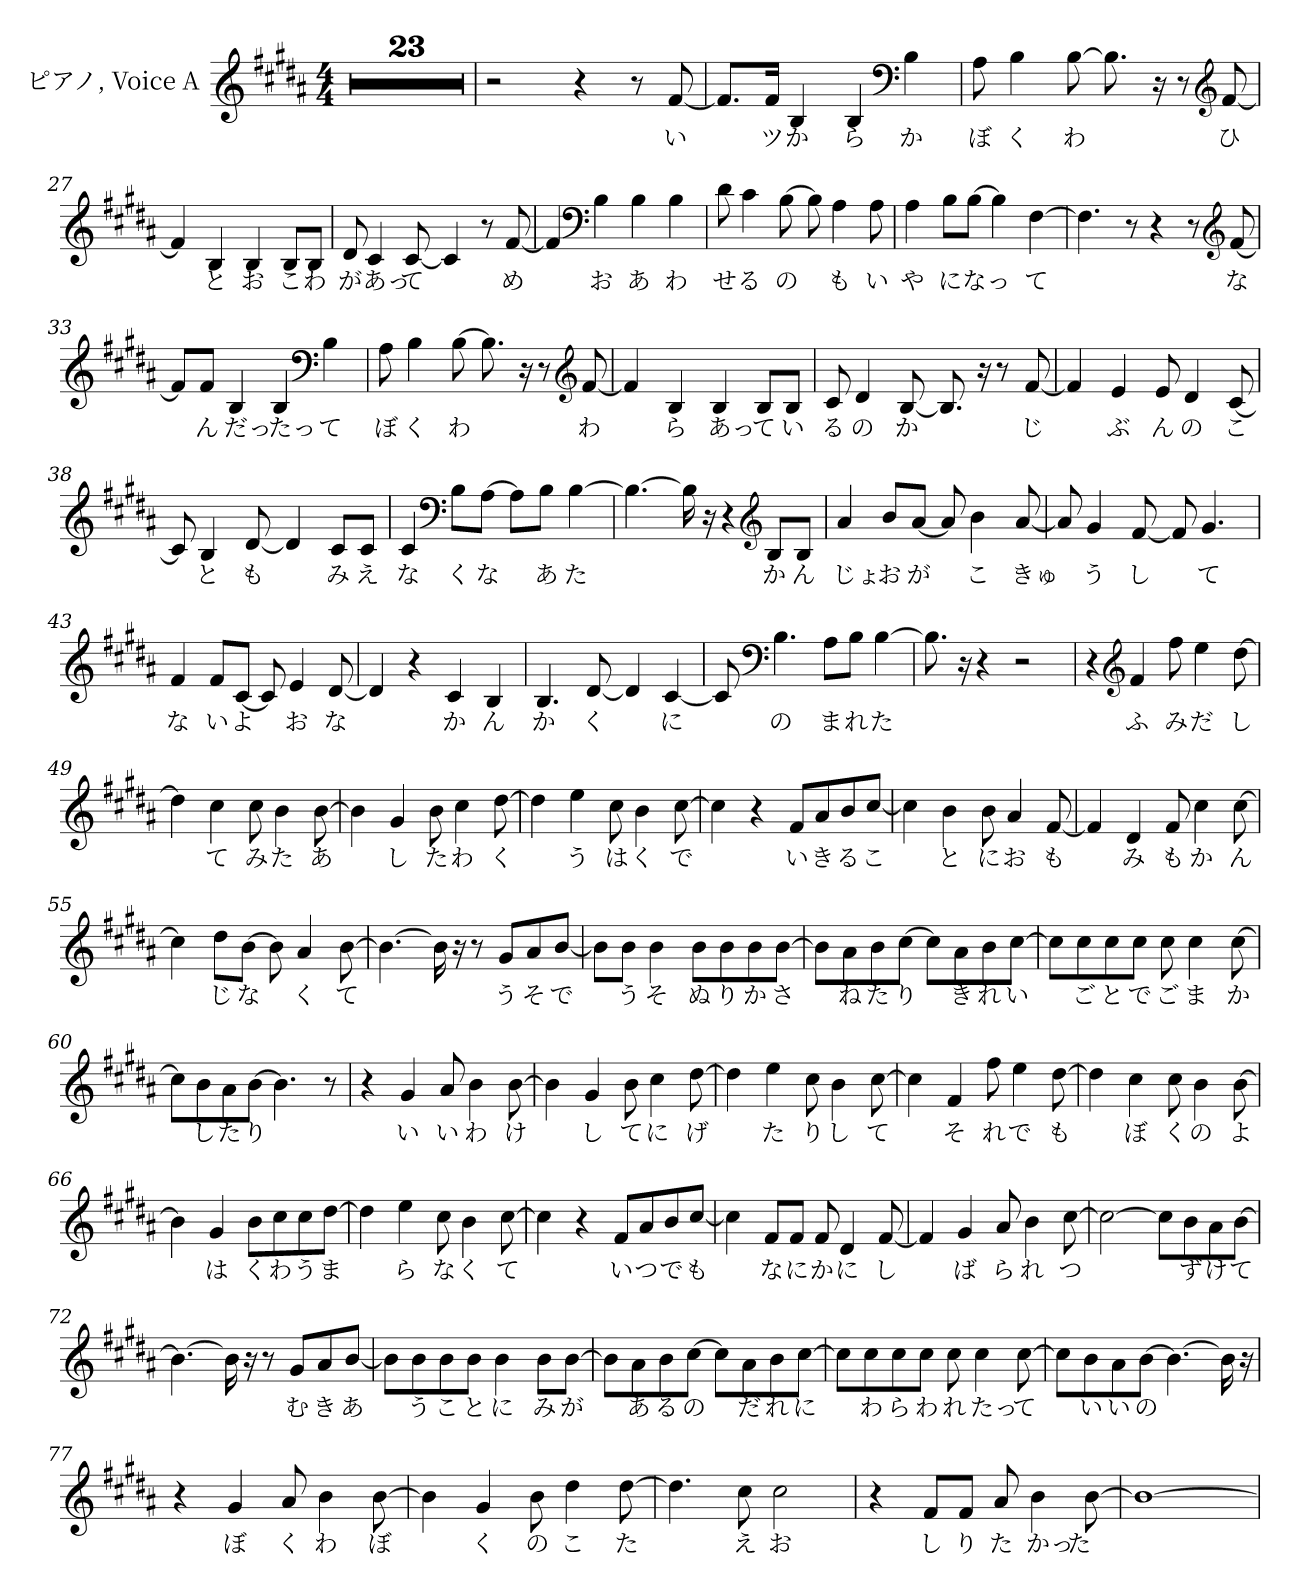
**kern	**text
*part1	*part1
*staff1	*staff1
*I"ピアノ, Voice A	*
*clefG2	*
*k[f#c#g#d#a#]	*
*M4/4	*
*MM190	*
=1	=1
1r	.
=2	=2
1r	.
=3	=3
1r	.
=4	=4
1r	.
=5	=5
1r	.
=6	=6
1r	.
=7	=7
1r	.
=8	=8
1r	.
=9	=9
1r	.
=10	=10
1r	.
=11	=11
1r	.
=12	=12
1r	.
=13	=13
1r	.
=14	=14
1r	.
=15	=15
1r	.
!!LO:LB:g=z
=16	=16
1r	.
=17	=17
1r	.
=18	=18
1r	.
=19	=19
1r	.
=20	=20
1r	.
=21	=21
1r	.
=22	=22
1r	.
=23	=23
1r	.
=24	=24
2r	.
4r	.
8r	.
!	!LO:LY:b
[8f#/	い
=25	=25
8.f#/L]	.
!	!LO:LY:b
16f#/Jk	ツ
!	!LO:LY:b
4B/	か
!	!LO:LY:b
4B/	ら
*clefF4	*
!	!LO:LY:b
4B\	か
!!LO:LB:g=z
=26	=26
!	!LO:LY:b
8A#\	ぼ
!	!LO:LY:b
4B\	く
!	!LO:LY:b
[8B\	わ
8.B\]	.
16r	.
8r	.
*clefG2	*
!	!LO:LY:b
[8f#/	ひ
=27	=27
4f#/]	.
!	!LO:LY:b
4B/	と
!	!LO:LY:b
4B/	お
!	!LO:LY:b
8B/L	こ
!	!LO:LY:b
8B/J	わ
=28	=28
!	!LO:LY:b
8d#/	が
!	!LO:LY:b
4c#/	あっ
!	!LO:LY:b
[8c#/	て
4c#/]	.
8r	.
!	!LO:LY:b
[8f#/	め
=29	=29
4f#/]	.
*clefF4	*
!	!LO:LY:b
4B\	お
!	!LO:LY:b
4B\	あ
!	!LO:LY:b
4B\	わ
=30	=30
!	!LO:LY:b
8d#\	せ
!	!LO:LY:b
4c#\	る
!	!LO:LY:b
[8B\	の
8B\]	.
!	!LO:LY:b
4A#\	も
!	!LO:LY:b
8A#\	い
!!LO:LB:g=z
=31	=31
!	!LO:LY:b
4A#\	や
!	!LO:LY:b
8B\L	に
!	!LO:LY:b
[8B\J	なっ
4B\]	.
!	!LO:LY:b
[4F#\	て
=32	=32
4.F#\]	.
8r	.
4r	.
8r	.
*clefG2	*
!	!LO:LY:b
[8f#/	な
=33	=33
8f#/L]	.
!	!LO:LY:b
8f#/J	ん
!	!LO:LY:b
4B/	だっ
!	!LO:LY:b
4B/	たっ
*clefF4	*
!	!LO:LY:b
4B\	て
=34	=34
!	!LO:LY:b
8A#\	ぼ
!	!LO:LY:b
4B\	く
!	!LO:LY:b
[8B\	わ
8.B\]	.
16r	.
8r	.
*clefG2	*
!	!LO:LY:b
[8f#/	わ
=35	=35
4f#/]	.
!	!LO:LY:b
4B/	ら
!	!LO:LY:b
4B/	あっ
!	!LO:LY:b
8B/L	て
!	!LO:LY:b
8B/J	い
!!LO:LB:g=z
=36	=36
!	!LO:LY:b
8c#/	る
!	!LO:LY:b
4d#/	の
!	!LO:LY:b
[8B/	か
8.B/]	.
16r	.
8r	.
!	!LO:LY:b
[8f#/	じ
=37	=37
4f#/]	.
!	!LO:LY:b
4e/	ぶ
!	!LO:LY:b
8e/	ん
!	!LO:LY:b
4d#/	の
!	!LO:LY:b
[8c#/	こ
=38	=38
8c#/]	.
!	!LO:LY:b
4B/	と
!	!LO:LY:b
[8d#/	も
4d#/]	.
!	!LO:LY:b
8c#/L	み
!	!LO:LY:b
8c#/J	え
=39	=39
!	!LO:LY:b
4c#/	な
*clefF4	*
!	!LO:LY:b
8B\L	く
!	!LO:LY:b
[8A#\J	な
8A#\L]	.
!	!LO:LY:b
8B\J	あ
!	!LO:LY:b
[4B\	た
!!LO:LB:g=z
=40	=40
4.B\_	.
16B\]	.
16r	.
4r	.
*clefG2	*
!	!LO:LY:b
8B/L	か
!	!LO:LY:b
8B/J	ん
=41	=41
!	!LO:LY:b
4a#/	じょ
!	!LO:LY:b
8b/L	お
!	!LO:LY:b
[8a#/J	が
8a#/]	.
!	!LO:LY:b
4b\	こ
!	!LO:LY:b
[8a#/	きゅ
=42	=42
8a#/]	.
!	!LO:LY:b
4g#/	う
!	!LO:LY:b
[8f#/	し
8f#/]	.
!	!LO:LY:b
4.g#/	て
=43	=43
!	!LO:LY:b
4f#/	な
!	!LO:LY:b
8f#/L	い
!	!LO:LY:b
[8c#/J	よ
8c#/]	.
!	!LO:LY:b
4e/	お
!	!LO:LY:b
[8d#/	な
=44	=44
4d#/]	.
4r	.
!	!LO:LY:b
4c#/	か
!	!LO:LY:b
4B/	ん
!!LO:LB:g=z
=45	=45
!	!LO:LY:b
4.B/	か
!	!LO:LY:b
[8d#/	く
4d#/]	.
!	!LO:LY:b
[4c#/	に
=46	=46
8c#/]	.
*clefF4	*
!	!LO:LY:b
4.B\	の
!	!LO:LY:b
8A#\L	ま
!	!LO:LY:b
8B\J	れ
!	!LO:LY:b
[4B\	た
=47	=47
8.B\]	.
16r	.
4r	.
2r	.
=48	=48
4r	.
*clefG2	*
!	!LO:LY:b
4f#/	ふ
!	!LO:LY:b
8ff#\	み
!	!LO:LY:b
4ee\	だ
!	!LO:LY:b
[8dd#\	し
=49	=49
4dd#\]	.
!	!LO:LY:b
4cc#\	て
!	!LO:LY:b
8cc#\	み
!	!LO:LY:b
4b\	た
!	!LO:LY:b
[8b\	あ
=50	=50
4b\]	.
!	!LO:LY:b
4g#/	し
!	!LO:LY:b
8b\	た
!	!LO:LY:b
4cc#\	わ
!	!LO:LY:b
[8dd#\	く
!!LO:LB:g=z
=51	=51
4dd#\]	.
!	!LO:LY:b
4ee\	う
!	!LO:LY:b
8cc#\	は
!	!LO:LY:b
4b\	く
!	!LO:LY:b
[8cc#\	で
=52	=52
4cc#\]	.
4r	.
!	!LO:LY:b
8f#/L	い
!	!LO:LY:b
8a#/	き
!	!LO:LY:b
8b/	る
!	!LO:LY:b
[8cc#/J	こ
=53	=53
4cc#\]	.
!	!LO:LY:b
4b\	と
!	!LO:LY:b
8b\	に
!	!LO:LY:b
4a#/	お
!	!LO:LY:b
[8f#/	も
=54	=54
4f#/]	.
!	!LO:LY:b
4d#/	み
!	!LO:LY:b
8f#/	も
!	!LO:LY:b
4cc#\	か
!	!LO:LY:b
[8cc#\	ん
=55	=55
4cc#\]	.
!	!LO:LY:b
8dd#\L	じ
!	!LO:LY:b
[8b\J	な
8b\]	.
!	!LO:LY:b
4a#/	く
!	!LO:LY:b
[8b\	て
=56	=56
4.b\_	.
16b\]	.
16r	.
8r	.
!	!LO:LY:b
8g#/L	う
!	!LO:LY:b
8a#/	そ
!	!LO:LY:b
[8b/J	で
!!LO:LB:g=z
=57	=57
8b\L]	.
!	!LO:LY:b
8b\J	う
!	!LO:LY:b
4b\	そ
!	!LO:LY:b
8b\L	ぬ
!	!LO:LY:b
8b\	り
!	!LO:LY:b
8b\	か
!	!LO:LY:b
[8b\J	さ
=58	=58
8b\L]	.
!	!LO:LY:b
8a#\	ね
!	!LO:LY:b
8b\	た
!	!LO:LY:b
[8cc#\J	り
8cc#\L]	.
!	!LO:LY:b
8a#\	き
!	!LO:LY:b
8b\	れ
!	!LO:LY:b
[8cc#\J	い
=59	=59
8cc#\L]	.
!	!LO:LY:b
8cc#\	ご
!	!LO:LY:b
8cc#\	と
!	!LO:LY:b
8cc#\J	で
!	!LO:LY:b
8cc#\	ご
!	!LO:LY:b
4cc#\	ま
!	!LO:LY:b
[8cc#\	か
=60	=60
8cc#\L]	.
!	!LO:LY:b
8b\	し
!	!LO:LY:b
8a#\	た
!	!LO:LY:b
[8b\J	り
4.b\]	.
8r	.
=61	=61
4r	.
!	!LO:LY:b
4g#/	い
!	!LO:LY:b
8a#/	い
!	!LO:LY:b
4b\	わ
!	!LO:LY:b
[8b\	け
!!LO:LB:g=z
=62	=62
4b\]	.
!	!LO:LY:b
4g#/	し
!	!LO:LY:b
8b\	て
!	!LO:LY:b
4cc#\	に
!	!LO:LY:b
[8dd#\	げ
=63	=63
4dd#\]	.
!	!LO:LY:b
4ee\	た
!	!LO:LY:b
8cc#\	り
!	!LO:LY:b
4b\	し
!	!LO:LY:b
[8cc#\	て
=64	=64
4cc#\]	.
!	!LO:LY:b
4f#/	そ
!	!LO:LY:b
8ff#\	れ
!	!LO:LY:b
4ee\	で
!	!LO:LY:b
[8dd#\	も
=65	=65
4dd#\]	.
!	!LO:LY:b
4cc#\	ぼ
!	!LO:LY:b
8cc#\	く
!	!LO:LY:b
4b\	の
!	!LO:LY:b
[8b\	よ
=66	=66
4b\]	.
!	!LO:LY:b
4g#/	は
!	!LO:LY:b
8b\L	く
!	!LO:LY:b
8cc#\	わ
!	!LO:LY:b
8cc#\	う
!	!LO:LY:b
[8dd#\J	ま
=67	=67
4dd#\]	.
!	!LO:LY:b
4ee\	ら
!	!LO:LY:b
8cc#\	な
!	!LO:LY:b
4b\	く
!	!LO:LY:b
[8cc#\	て
!!LO:LB:g=z
=68	=68
4cc#\]	.
4r	.
!	!LO:LY:b
8f#/L	い
!	!LO:LY:b
8a#/	つ
!	!LO:LY:b
8b/	で
!	!LO:LY:b
[8cc#/J	も
=69	=69
4cc#\]	.
!	!LO:LY:b
8f#/L	な
!	!LO:LY:b
8f#/J	に
!	!LO:LY:b
8f#/	か
!	!LO:LY:b
4d#/	に
!	!LO:LY:b
[8f#/	し
=70	=70
4f#/]	.
!	!LO:LY:b
4g#/	ば
!	!LO:LY:b
8a#/	ら
!	!LO:LY:b
4b\	れ
!	!LO:LY:b
[8cc#\	つ
=71	=71
2cc#\_	.
8cc#\L]	.
!	!LO:LY:b
8b\	ず
!	!LO:LY:b
8a#\	け
!	!LO:LY:b
[8b\J	て
=72	=72
4.b\_	.
16b\]	.
16r	.
8r	.
!	!LO:LY:b
8g#/L	む
!	!LO:LY:b
8a#/	き
!	!LO:LY:b
[8b/J	あ
!!LO:PB:g=z
=73	=73
8b\L]	.
!	!LO:LY:b
8b\	う
!	!LO:LY:b
8b\	こ
!	!LO:LY:b
8b\J	と
!	!LO:LY:b
4b\	に
!	!LO:LY:b
8b\L	み
!	!LO:LY:b
[8b\J	が
=74	=74
8b\L]	.
!	!LO:LY:b
8a#\	あ
!	!LO:LY:b
8b\	る
!	!LO:LY:b
[8cc#\J	の
8cc#\L]	.
!	!LO:LY:b
8a#\	だ
!	!LO:LY:b
8b\	れ
!	!LO:LY:b
[8cc#\J	に
=75	=75
8cc#\L]	.
!	!LO:LY:b
8cc#\	わ
!	!LO:LY:b
8cc#\	ら
!	!LO:LY:b
8cc#\J	わ
!	!LO:LY:b
8cc#\	れ
!	!LO:LY:b
4cc#\	たっ
!	!LO:LY:b
[8cc#\	て
=76	=76
8cc#\L]	.
!	!LO:LY:b
8b\	い
!	!LO:LY:b
8a#\	い
!	!LO:LY:b
[8b\J	の
4.b\_	.
16b\]	.
16r	.
=77	=77
4r	.
!	!LO:LY:b
4g#/	ぼ
!	!LO:LY:b
8a#/	く
!	!LO:LY:b
4b\	わ
!	!LO:LY:b
[8b\	ぼ
!!LO:LB:g=z
=78	=78
4b\]	.
!	!LO:LY:b
4g#/	く
!	!LO:LY:b
8b\	の
!	!LO:LY:b
4dd#\	こ
!	!LO:LY:b
[8dd#\	た
=79	=79
4.dd#\]	.
!	!LO:LY:b
8cc#\	え
!	!LO:LY:b
2cc#\	お
=80	=80
4r	.
!	!LO:LY:b
8f#/L	し
!	!LO:LY:b
8f#/J	り
!	!LO:LY:b
8a#/	た
!	!LO:LY:b
4b\	かっ
!	!LO:LY:b
[8b\	た
=81	=81
1b_	.
=	=
*-	*-
